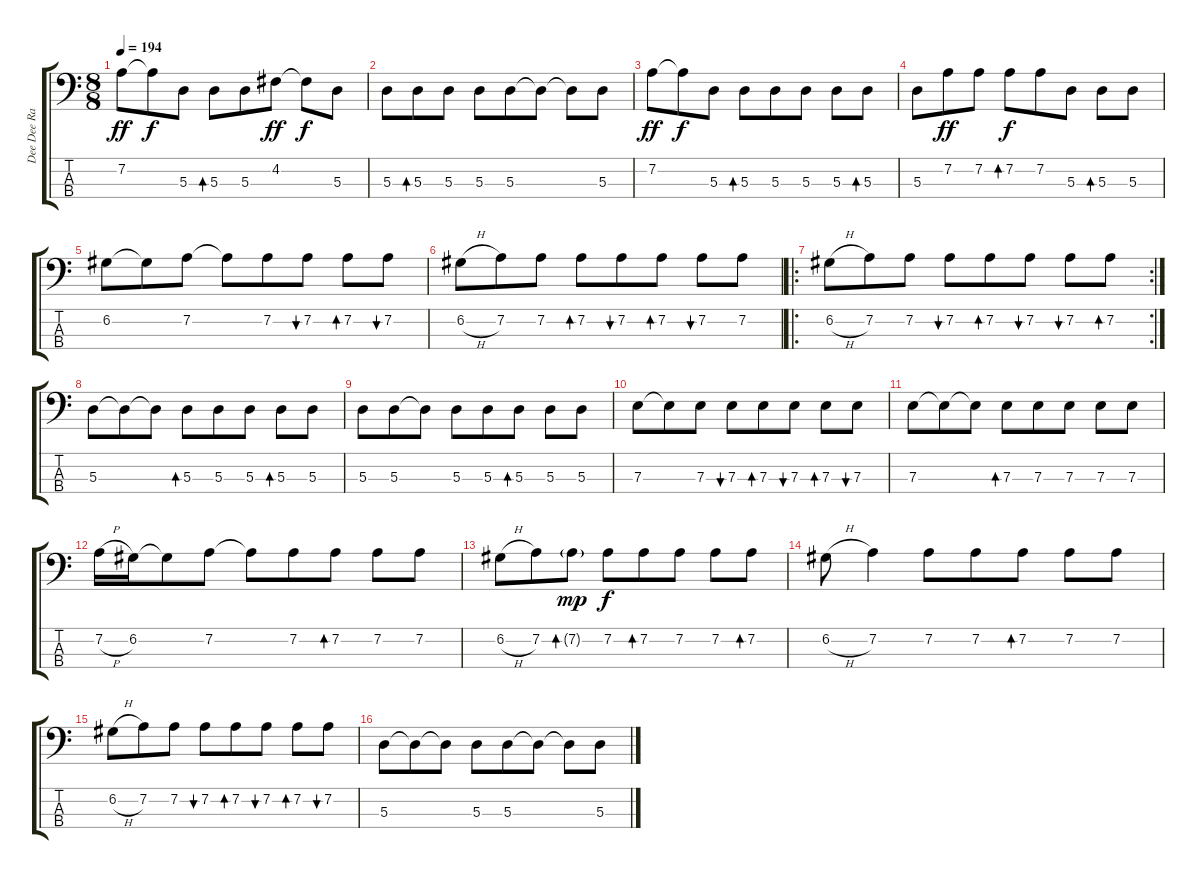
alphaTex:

\track ("Dee Dee Ramone - Bass" "Dee Dee Ra") {instrument electricbasspick}
\staff {score tabs}
\tuning (G2 D2 A1 E1) {hide}
\ts (8 8)
\tempo 194
\clef f4
\ks c
7.2.8{dy ff instrument electricbasspick} 7.2{t}.8{dy f} 5.3.8 5.3.8{bd 240} 5.3.8 4.2.8{dy ff} 4.2{t}.8{dy f} 5.3.8 |
5.3.8 5.3.8{bd 240} 5.3.8 5.3.8 5.3.8 5.3{t}.8 5.3{t}.8 5.3.8 |
7.2.8{dy ff} 7.2{t}.8{dy f} 5.3.8 5.3.8{bd 240} 5.3.8 5.3.8 5.3.8 5.3.8{bd 240} |
5.3.8 7.2.8{dy ff} 7.2.8 7.2.8{bd 240 dy f} 7.2.8 5.3.8 5.3.8{bd 240} 5.3.8 |
6.2.8 6.2{t}.8 7.2.8 7.2{t}.8 7.2.8 7.2.8{bu 240} 7.2.8{bd 240} 7.2.8{bu 240} |
6.2{h}.8 7.2.8 7.2.8 7.2.8{bd 240} 7.2.8{bu 240} 7.2.8{bd 240} 7.2.8{bu 240} 7.2.8 |
\ro
\rc 2
6.2{h}.8 7.2.8 7.2.8 7.2.8{bu 240} 7.2.8{bd 240} 7.2.8{bu 240} 7.2.8{bu 240} 7.2.8{bd 240} |
5.3.8 5.3{t}.8 5.3{t}.8 5.3.8{bd 240} 5.3.8 5.3.8 5.3.8{bd 240} 5.3.8 |
5.3.8 5.3.8 5.3{t}.8 5.3.8 5.3.8 5.3.8{bd 240} 5.3.8 5.3.8 |
7.3.8 7.3{t}.8 7.3.8 7.3.8{bu 240} 7.3.8{bd 240} 7.3.8{bu 240} 7.3.8{bd 240} 7.3.8{bu 240} |
7.3.8 7.3{t}.8 7.3{t}.8 7.3.8{bd 240} 7.3.8 7.3.8 7.3.8 7.3.8 |
7.2{h}.16 6.2.16 6.2{t}.8 7.2.8 7.2{t}.8 7.2.8 7.2.8{bd 60} 7.2.8 7.2.8 |
6.2{h}.8 7.2.8 7.2{g}.8{bd 240 dy mp} 7.2.8{dy f} 7.2.8{bd 60} 7.2.8 7.2.8 7.2.8{bd 60} |
6.2{h}.8 7.2.4 7.2.8 7.2.8 7.2.8{bd 60} 7.2.8 7.2.8 |
6.2{h}.8 7.2.8 7.2.8 7.2.8{bu 240} 7.2.8{bd 240} 7.2.8{bu 240} 7.2.8{bd 240} 7.2.8{bu 240} |
5.3.8 5.3{t}.8 5.3{t}.8 5.3.8 5.3.8 5.3{t}.8 5.3{t}.8 5.3.8
